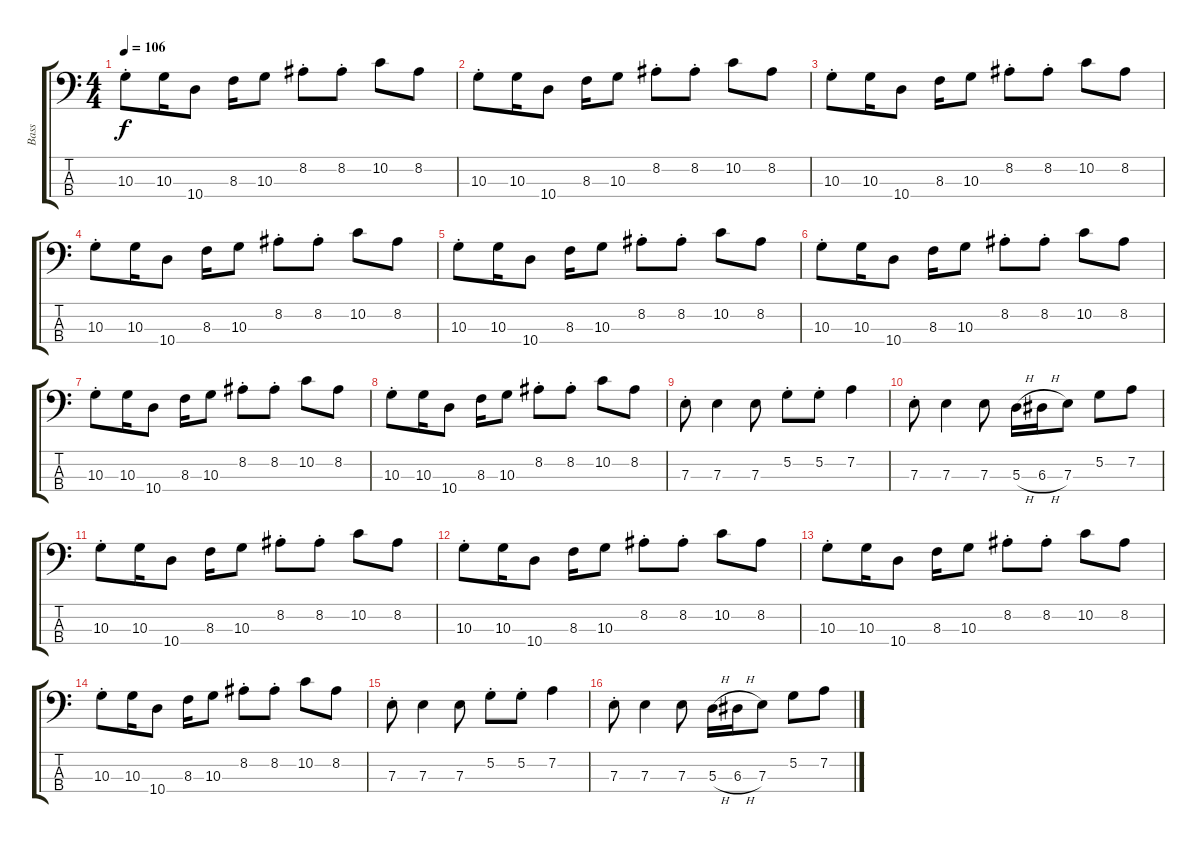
\track ("Bass" "Bass") {instrument electricbassfinger}
\staff {score tabs}
\tuning (G2 D2 A1 E1) {hide}
\ts (4 4)
\tempo 106
\clef f4
\ks c
10.3{st}.8{dy f} 10.3.16 10.4.8 8.3.16 10.3.8 8.2{st}.8 8.2{st}.8 10.2.8 8.2.8 |
10.3{st}.8 10.3.16 10.4.8 8.3.16 10.3.8 8.2{st}.8 8.2{st}.8 10.2.8 8.2.8 |
10.3{st}.8 10.3.16 10.4.8 8.3.16 10.3.8 8.2{st}.8 8.2{st}.8 10.2.8 8.2.8 |
10.3{st}.8 10.3.16 10.4.8 8.3.16 10.3.8 8.2{st}.8 8.2{st}.8 10.2.8 8.2.8 |
10.3{st}.8 10.3.16 10.4.8 8.3.16 10.3.8 8.2{st}.8 8.2{st}.8 10.2.8 8.2.8 |
10.3{st}.8 10.3.16 10.4.8 8.3.16 10.3.8 8.2{st}.8 8.2{st}.8 10.2.8 8.2.8 |
10.3{st}.8 10.3.16 10.4.8 8.3.16 10.3.8 8.2{st}.8 8.2{st}.8 10.2.8 8.2.8 |
10.3{st}.8 10.3.16 10.4.8 8.3.16 10.3.8 8.2{st}.8 8.2{st}.8 10.2.8 8.2.8 |
7.3{st}.8 7.3.4 7.3.8 5.2{st}.8 5.2{st}.8 7.2.4 |
7.3{st}.8 7.3.4 7.3.8 5.3{h}.16 6.3{h}.16 7.3.8 5.2.8 7.2.8 |
10.3{st}.8 10.3.16 10.4.8 8.3.16 10.3.8 8.2{st}.8 8.2{st}.8 10.2.8 8.2.8 |
10.3{st}.8 10.3.16 10.4.8 8.3.16 10.3.8 8.2{st}.8 8.2{st}.8 10.2.8 8.2.8 |
10.3{st}.8 10.3.16 10.4.8 8.3.16 10.3.8 8.2{st}.8 8.2{st}.8 10.2.8 8.2.8 |
10.3{st}.8 10.3.16 10.4.8 8.3.16 10.3.8 8.2{st}.8 8.2{st}.8 10.2.8 8.2.8 |
7.3{st}.8 7.3.4 7.3.8 5.2{st}.8 5.2{st}.8 7.2.4 |
7.3{st}.8 7.3.4 7.3.8 5.3{h}.16 6.3{h}.16 7.3.8 5.2.8 7.2.8
